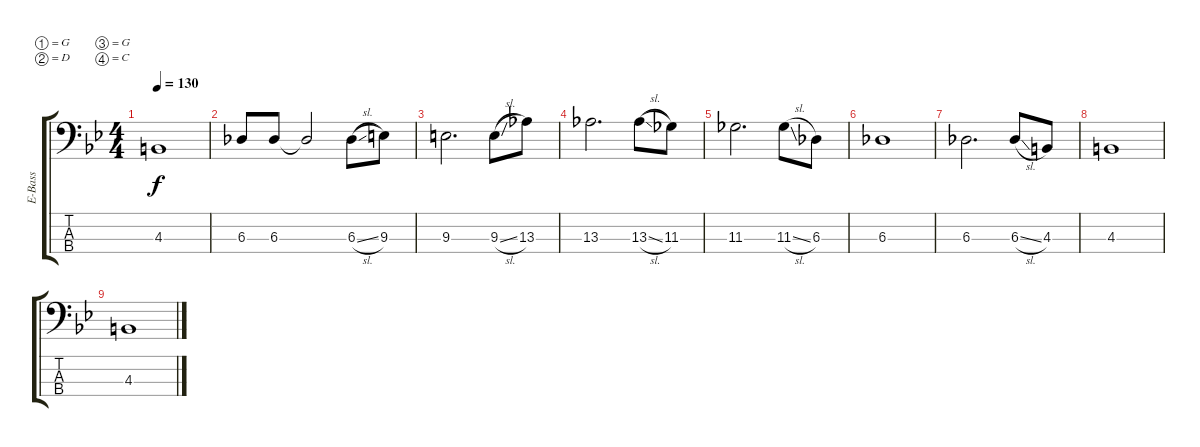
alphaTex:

\bracketExtendMode groupsimilarinstruments
\otherSystemsTrackNameOrientation horizontal
\track ("Bass" "E-Bass") {instrument electricbassfinger}
\staff {score tabs}
\tuning (G2 D2 G1 C1)
\ts (4 4)
\tempo 130
\clef f4
\ks bb
4.3{acc forcenatural}.1{dy f beam Up} |
6.3{acc b}.8{beam Up} 6.3{acc b}.8{beam Up} 6.3{t acc b}.2{beam Up} 6.3{sl acc b}.8{legatoorigin beam Down} 9.3{acc forcenatural}.8{beam Down} |
9.3{acc forcenatural}.2{d beam Down} 9.3{sl acc forcenatural}.8{legatoorigin beam Down} 13.3{acc b}.8{beam Down} |
13.3{acc b}.2{d beam Down} 13.3{sl acc b}.8{legatoorigin beam Down} 11.3{acc b}.8{beam Down} |
11.3{acc b}.2{d beam Down} 11.3{sl acc b}.8{beam Down} 6.3{acc b}.8{beam Down} |
6.3{acc b}.1{beam Down} |
6.3{acc b}.2{d beam Down} 6.3{sl acc b}.8{beam Up} 4.3{acc forcenatural}.8{beam Up} |
4.3{acc forcenatural}.1{beam Up} |
4.3{acc forcenatural}.1{beam Up}
